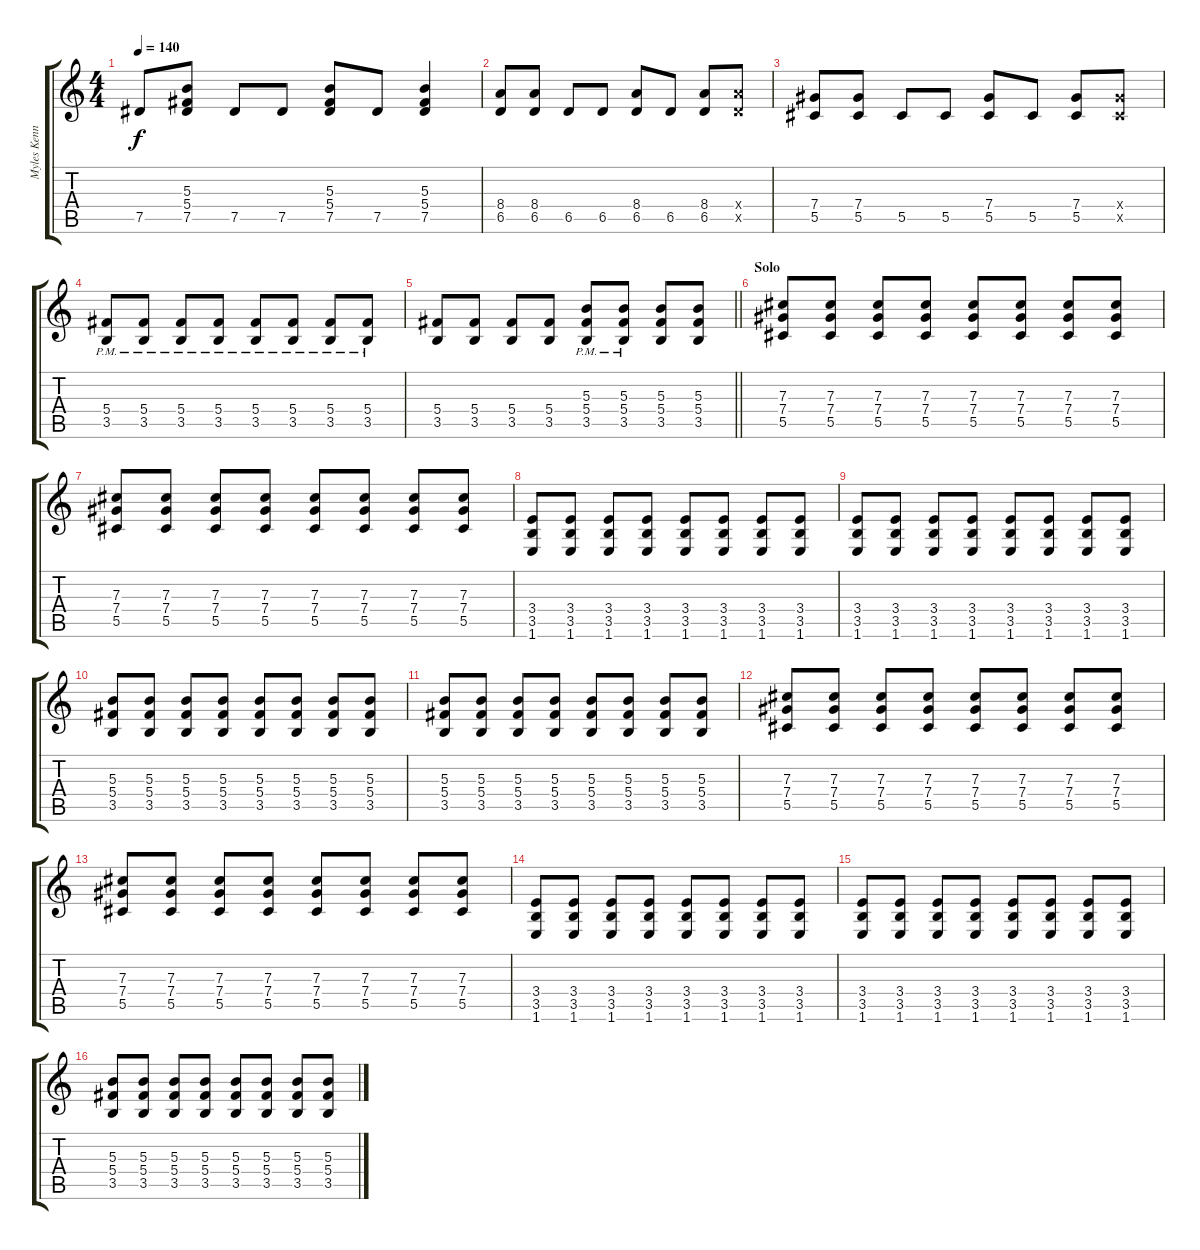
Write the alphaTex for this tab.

\track ("Myles Kennedy" "Myles Kenn") {instrument distortionguitar}
\staff {score tabs}
\tuning (Eb4 Bb3 Gb3 Db3 Ab2 Eb2) {hide}
\ts (4 4)
\tempo 140
\clef g2
\ks c
7.5.8{dy f} (5.3 5.4 7.5).8 7.5.8 7.5.8 (5.3 5.4 7.5).8 7.5.8 (5.3 5.4 7.5).4 |
(8.4 6.5).8 (8.4 6.5).8 6.5.8 6.5.8 (8.4 6.5).8 6.5.8 (8.4 6.5).8 (8.4{x} 6.5{x}).8 |
(7.4 5.5).8 (7.4 5.5).8 5.5.8 5.5.8 (7.4 5.5).8 5.5.8 (7.4 5.5).8 (7.4{x} 5.5{x}).8 |
(5.4{pm} 3.5{pm}).8 (5.4{pm} 3.5{pm}).8 (5.4{pm} 3.5{pm}).8 (5.4{pm} 3.5{pm}).8 (5.4{pm} 3.5).8 (5.4{pm} 3.5).8 (5.4{pm} 3.5).8 (5.4{pm} 3.5).8 |
\barLineRight lightlight
(5.4 3.5).8 (5.4 3.5).8 (5.4 3.5).8 (5.4 3.5).8 (5.3{pm} 5.4 3.5).8 (5.3{pm} 5.4 3.5).8 (5.3 5.4 3.5).8 (5.3 5.4 3.5).8 |
\section ("" "Solo")
(7.3 7.4 5.5).8 (7.3 7.4 5.5).8 (7.3 7.4 5.5).8 (7.3 7.4 5.5).8 (7.3 7.4 5.5).8 (7.3 7.4 5.5).8 (7.3 7.4 5.5).8 (7.3 7.4 5.5).8 |
(7.3 7.4 5.5).8 (7.3 7.4 5.5).8 (7.3 7.4 5.5).8 (7.3 7.4 5.5).8 (7.3 7.4 5.5).8 (7.3 7.4 5.5).8 (7.3 7.4 5.5).8 (7.3 7.4 5.5).8 |
(3.4 3.5 1.6).8 (3.4 3.5 1.6).8 (3.4 3.5 1.6).8 (3.4 3.5 1.6).8 (3.4 3.5 1.6).8 (3.4 3.5 1.6).8 (3.4 3.5 1.6).8 (3.4 3.5 1.6).8 |
(3.4 3.5 1.6).8 (3.4 3.5 1.6).8 (3.4 3.5 1.6).8 (3.4 3.5 1.6).8 (3.4 3.5 1.6).8 (3.4 3.5 1.6).8 (3.4 3.5 1.6).8 (3.4 3.5 1.6).8 |
(5.3 5.4 3.5).8 (5.3 5.4 3.5).8 (5.3 5.4 3.5).8 (5.3 5.4 3.5).8 (5.3 5.4 3.5).8 (5.3 5.4 3.5).8 (5.3 5.4 3.5).8 (5.3 5.4 3.5).8 |
(5.3 5.4 3.5).8 (5.3 5.4 3.5).8 (5.3 5.4 3.5).8 (5.3 5.4 3.5).8 (5.3 5.4 3.5).8 (5.3 5.4 3.5).8 (5.3 5.4 3.5).8 (5.3 5.4 3.5).8 |
(7.3 7.4 5.5).8 (7.3 7.4 5.5).8 (7.3 7.4 5.5).8 (7.3 7.4 5.5).8 (7.3 7.4 5.5).8 (7.3 7.4 5.5).8 (7.3 7.4 5.5).8 (7.3 7.4 5.5).8 |
(7.3 7.4 5.5).8 (7.3 7.4 5.5).8 (7.3 7.4 5.5).8 (7.3 7.4 5.5).8 (7.3 7.4 5.5).8 (7.3 7.4 5.5).8 (7.3 7.4 5.5).8 (7.3 7.4 5.5).8 |
(3.4 3.5 1.6).8 (3.4 3.5 1.6).8 (3.4 3.5 1.6).8 (3.4 3.5 1.6).8 (3.4 3.5 1.6).8 (3.4 3.5 1.6).8 (3.4 3.5 1.6).8 (3.4 3.5 1.6).8 |
(3.4 3.5 1.6).8 (3.4 3.5 1.6).8 (3.4 3.5 1.6).8 (3.4 3.5 1.6).8 (3.4 3.5 1.6).8 (3.4 3.5 1.6).8 (3.4 3.5 1.6).8 (3.4 3.5 1.6).8 |
(5.3 5.4 3.5).8 (5.3 5.4 3.5).8 (5.3 5.4 3.5).8 (5.3 5.4 3.5).8 (5.3 5.4 3.5).8 (5.3 5.4 3.5).8 (5.3 5.4 3.5).8 (5.3 5.4 3.5).8
